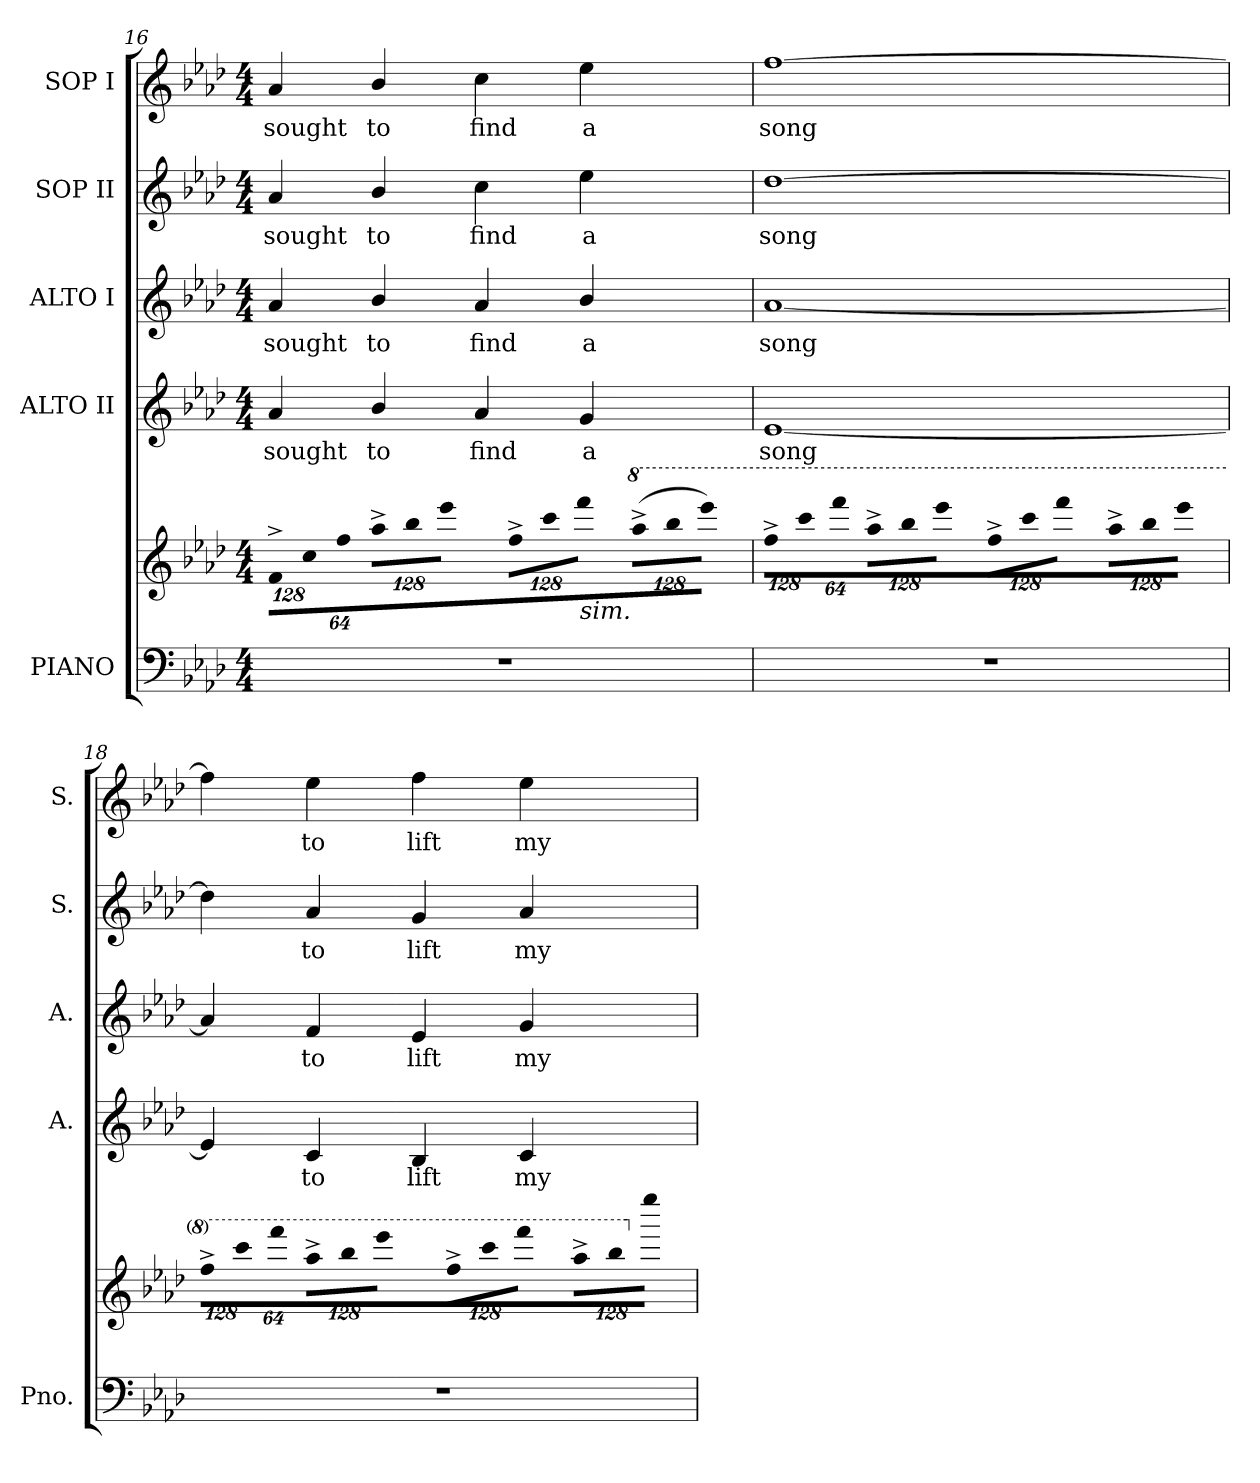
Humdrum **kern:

**kern	**kern	**kern	**text	**kern	**text	**kern	**text	**kern	**text
*part5	*part5	*part4	*part4	*part3	*part3	*part2	*part2	*part1	*part1
*staff6	*staff5	*staff4	*staff4	*staff3	*staff3	*staff2	*staff2	*staff1	*staff1
*I"PIANO	*	*I"ALTO II	*	*I"ALTO I	*	*I"SOP II	*	*I"SOP I	*
*I'Pno.	*	*I'A.	*	*I'A.	*	*I'S.	*	*I'S.	*
*clefF4	*clefG2	*clefG2	*	*clefG2	*	*clefG2	*	*clefG2	*
*k[b-e-a-d-]	*k[b-e-a-d-]	*k[b-e-a-d-]	*	*k[b-e-a-d-]	*	*k[b-e-a-d-]	*	*k[b-e-a-d-]	*
*f:	*f:	*f:	*	*f:	*	*f:	*	*f:	*
*M4/4	*M4/4	*M4/4	*	*M4/4	*	*M4/4	*	*M4/4	*
*	*Xbrackettup	*	*	*	*	*	*	*	*
=16	=16	=16	=16	=16	=16	=16	=16	=16	=16
!	!LO:N:vis=8	!	!	!	!	!	!	!	!
!	!	!	!LO:LY:b:color=#000000	!	!	!	!	!	!
!	!	!	!	!	!LO:LY:b:color=#000000	!	!	!	!
!	!	!	!	!	!	!	!LO:LY:b:color=#000000	!	!
!	!	!	!	!	!	!	!	!	!LO:LY:b:color=#000000
1r	1024%85f^i\L	4a-i/	sought	4a-i/	sought	4a-i/	sought	4a-i/	sought
!	!LO:N:vis=8	!	!	!	!	!	!	!	!
.	1024%85cci\	.	.	.	.	.	.	.	.
!	!LO:N:vis=8	!	!	!	!	!	!	!	!
.	512%43ffi\J	.	.	.	.	.	.	.	.
!	!LO:N:vis=8	!	!	!	!	!	!	!	!
!	!	!	!LO:LY:b:color=#000000	!	!	!	!	!	!
!	!	!	!	!	!LO:LY:b:color=#000000	!	!	!	!
!	!	!	!	!	!	!	!LO:LY:b:color=#000000	!	!
!	!	!	!	!	!	!	!	!	!LO:LY:b:color=#000000
.	1024%85aa-^i\L	4b-i/	to	4b-i/	to	4b-i/	to	4b-i/	to
!	!LO:N:vis=8	!	!	!	!	!	!	!	!
.	1024%85bb-i\	.	.	.	.	.	.	.	.
!	!LO:N:vis=8	!	!	!	!	!	!	!	!
.	512%43eee-i\J	.	.	.	.	.	.	.	.
!	!LO:N:vis=8	!	!	!	!	!	!	!	!
!	!	!	!LO:LY:b:color=#000000	!	!	!	!	!	!
!	!	!	!	!	!LO:LY:b:color=#000000	!	!	!	!
!	!	!	!	!	!	!	!LO:LY:b:color=#000000	!	!
!	!	!	!	!	!	!	!	!	!LO:LY:b:color=#000000
.	1024%85ff^i\L	4a-i/	find	4a-i/	find	4cci\	find	4cci\	find
!	!LO:N:vis=8	!	!	!	!	!	!	!	!
.	1024%85ccci\	.	.	.	.	.	.	.	.
!	!LO:N:vis=8	!	!	!	!	!	!	!	!
.	512%43fffi\J	.	.	.	.	.	.	.	.
*	*8va	*	*	*	*	*	*	*	*
!	!LO:N:vis=8	!	!	!	!	!	!	!	!
!	!	!	!LO:LY:b:color=#000000	!	!	!	!	!	!
!	!	!	!	!	!LO:LY:b:color=#000000	!	!	!	!
!	!	!	!	!	!	!	!LO:LY:b:color=#000000	!	!
!	!LO:TX:b:i:t=sim.	!	!	!	!	!	!	!	!
!	!	!	!	!	!	!	!	!	!LO:LY:b:color=#000000
.	(1024%85aaa-^i\L	4gi/	a	4b-i/	a	4ee-i\	a	4ee-i\	a
!	!LO:N:vis=8	!	!	!	!	!	!	!	!
.	1024%85bbb-i\	.	.	.	.	.	.	.	.
!	!LO:N:vis=8	!	!	!	!	!	!	!	!
.	512%43eeee-i\J)	.	.	.	.	.	.	.	.
=17	=17	=17	=17	=17	=17	=17	=17	=17	=17
!	!LO:N:vis=8	!	!	!	!	!	!	!	!
!	!	!	!LO:LY:b:color=#000000	!	!	!	!	!	!
!	!	!	!	!	!LO:LY:b:color=#000000	!	!	!	!
!	!	!	!	!	!	!	!LO:LY:b:color=#000000	!	!
!	!	!	!	!	!	!	!	!	!LO:LY:b:color=#000000
1r	1024%85fff^i\L	[<1e-i	song	[<1a-i	song	[>1dd-i	song	[>1ffi	song
!	!LO:N:vis=8	!	!	!	!	!	!	!	!
.	1024%85cccci\	.	.	.	.	.	.	.	.
!	!LO:N:vis=8	!	!	!	!	!	!	!	!
.	512%43ffffi\J	.	.	.	.	.	.	.	.
!	!LO:N:vis=8	!	!	!	!	!	!	!	!
.	1024%85aaa-^i\L	.	.	.	.	.	.	.	.
!	!LO:N:vis=8	!	!	!	!	!	!	!	!
.	1024%85bbb-i\	.	.	.	.	.	.	.	.
!	!LO:N:vis=8	!	!	!	!	!	!	!	!
.	512%43eeee-i\J	.	.	.	.	.	.	.	.
!	!LO:N:vis=8	!	!	!	!	!	!	!	!
.	1024%85fff^i\L	.	.	.	.	.	.	.	.
!	!LO:N:vis=8	!	!	!	!	!	!	!	!
.	1024%85cccci\	.	.	.	.	.	.	.	.
!	!LO:N:vis=8	!	!	!	!	!	!	!	!
.	512%43ffffi\J	.	.	.	.	.	.	.	.
!	!LO:N:vis=8	!	!	!	!	!	!	!	!
.	1024%85aaa-^i\L	.	.	.	.	.	.	.	.
!	!LO:N:vis=8	!	!	!	!	!	!	!	!
.	1024%85bbb-i\	.	.	.	.	.	.	.	.
!	!LO:N:vis=8	!	!	!	!	!	!	!	!
.	512%43eeee-i\J	.	.	.	.	.	.	.	.
=18	=18	=18	=18	=18	=18	=18	=18	=18	=18
!	!LO:N:vis=8	!	!	!	!	!	!	!	!
1r	1024%85fff^i\L	4e-i/]	.	4a-i/]	.	4dd-i\]	.	4ffi\]	.
!	!LO:N:vis=8	!	!	!	!	!	!	!	!
.	1024%85cccci\	.	.	.	.	.	.	.	.
!	!LO:N:vis=8	!	!	!	!	!	!	!	!
.	512%43ffffi\J	.	.	.	.	.	.	.	.
!	!LO:N:vis=8	!	!	!	!	!	!	!	!
!	!	!	!LO:LY:b:color=#000000	!	!	!	!	!	!
!	!	!	!	!	!LO:LY:b:color=#000000	!	!	!	!
!	!	!	!	!	!	!	!LO:LY:b:color=#000000	!	!
!	!	!	!	!	!	!	!	!	!LO:LY:b:color=#000000
.	1024%85aaa-^i\L	4ci/	to	4fi/	to	4a-i/	to	4ee-i\	to
!	!LO:N:vis=8	!	!	!	!	!	!	!	!
.	1024%85bbb-i\	.	.	.	.	.	.	.	.
!	!LO:N:vis=8	!	!	!	!	!	!	!	!
.	512%43eeee-i\J	.	.	.	.	.	.	.	.
!	!LO:N:vis=8	!	!	!	!	!	!	!	!
!	!	!	!LO:LY:b:color=#000000	!	!	!	!	!	!
!	!	!	!	!	!LO:LY:b:color=#000000	!	!	!	!
!	!	!	!	!	!	!	!LO:LY:b:color=#000000	!	!
!	!	!	!	!	!	!	!	!	!LO:LY:b:color=#000000
.	1024%85fff^i\L	4B-i/	lift	4e-i/	lift	4gi/	lift	4ffi\	lift
!	!LO:N:vis=8	!	!	!	!	!	!	!	!
.	1024%85cccci\	.	.	.	.	.	.	.	.
!	!LO:N:vis=8	!	!	!	!	!	!	!	!
.	512%43ffffi\J	.	.	.	.	.	.	.	.
!	!LO:N:vis=8	!	!	!	!	!	!	!	!
!	!	!	!LO:LY:b:color=#000000	!	!	!	!	!	!
!	!	!	!	!	!LO:LY:b:color=#000000	!	!	!	!
!	!	!	!	!	!	!	!LO:LY:b:color=#000000	!	!
!	!	!	!	!	!	!	!	!	!LO:LY:b:color=#000000
.	1024%85aaa-^i\L	4ci/	my	4gi/	my	4a-i/	my	4ee-i\	my
!	!LO:N:vis=8	!	!	!	!	!	!	!	!
.	1024%85bbb-i\	.	.	.	.	.	.	.	.
*	*X8va	*	*	*	*	*	*	*	*
!	!LO:N:vis=8	!	!	!	!	!	!	!	!
.	512%43eeee-i\J	.	.	.	.	.	.	.	.
=	=	=	=	=	=	=	=	=	=
*-	*-	*-	*-	*-	*-	*-	*-	*-	*-
